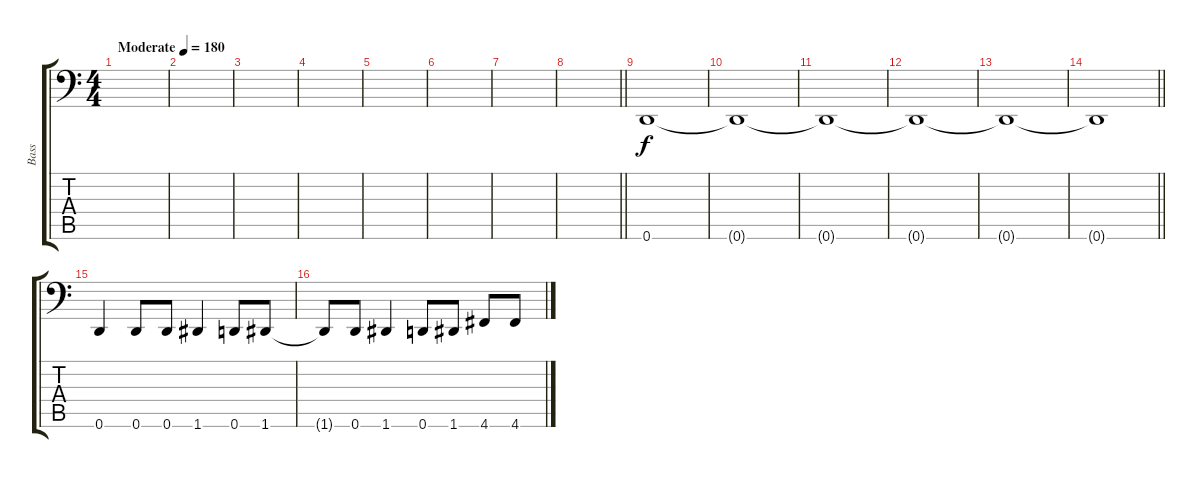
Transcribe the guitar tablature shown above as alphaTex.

\track ("Bass" "Bass") {instrument electricbassfinger}
\staff {score tabs}
\tuning (D3 A2 F2 C2 G1 D1) {hide}
\ts (4 4)
\tempo (180 "Moderate")
\clef f4
\ks c
|
|
|
|
|
|
|
\barLineRight lightlight
|
0.6.1 |
0.6{t}.1 |
0.6{t}.1 |
0.6{t}.1 |
0.6{t}.1 |
\barLineRight lightlight
0.6{t}.1 |
0.6.4 0.6.8 0.6.8 1.6.4 0.6.8 1.6.8 |
1.6{t}.8 0.6.8 1.6.4 0.6.8 1.6.8 4.6.8 4.6.8
